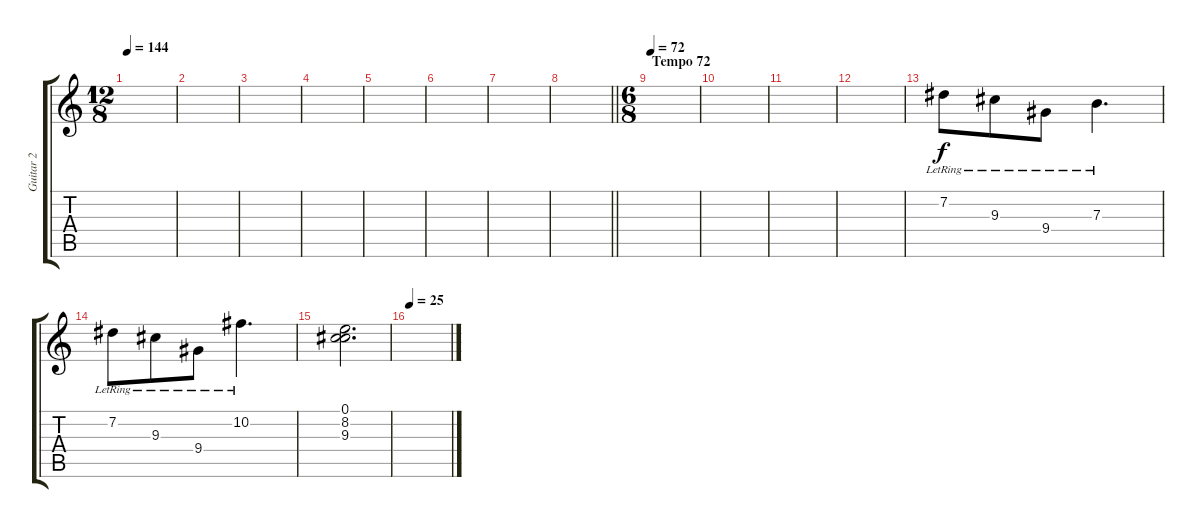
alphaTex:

\track ("Guitar 2" "Guitar 2") {instrument electricguitarclean}
\staff {score tabs}
\tuning (Db4 Ab3 E3 B2 Gb2 Db2) {hide}
\ts (12 8)
\tempo 144
\clef g2
\ks c
|
|
|
|
|
|
|
\barLineRight lightlight
|
\ts (6 8)
\section ("" "Tempo 72")
\tempo 72
|
|
|
|
7.2{lr}.8{beam merge} 9.3{lr}.8 9.4{lr}.8 7.3{lr}.4{d} |
7.2{lr}.8 9.3{lr}.8 9.4{lr}.8{beam merge} 10.2{lr}.4{d} |
(0.1 8.2 9.3).2{d} |
\tempo 25
